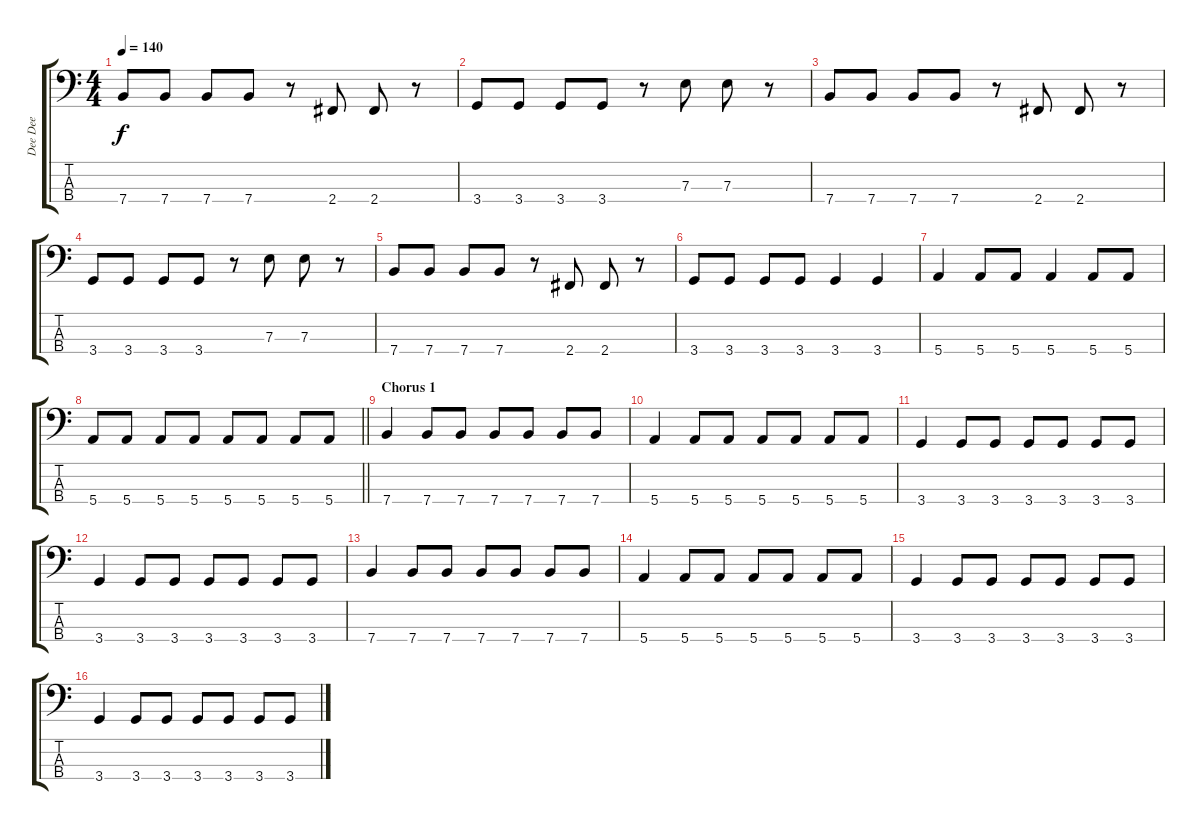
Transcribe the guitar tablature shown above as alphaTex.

\track ("Dee Dee" "Dee Dee") {instrument electricbasspick}
\staff {score tabs}
\tuning (G2 D2 A1 E1) {hide}
\ts (4 4)
\tempo 140
\clef f4
\ks c
7.4.8{dy f} 7.4.8 7.4.8 7.4.8 r.8 2.4.8 2.4.8 r.8 |
3.4.8 3.4.8 3.4.8 3.4.8 r.8 7.3.8 7.3.8 r.8 |
7.4.8 7.4.8 7.4.8 7.4.8 r.8 2.4.8 2.4.8 r.8 |
3.4.8 3.4.8 3.4.8 3.4.8 r.8 7.3.8 7.3.8 r.8 |
7.4.8 7.4.8 7.4.8 7.4.8 r.8 2.4.8 2.4.8 r.8 |
3.4.8 3.4.8 3.4.8 3.4.8 3.4.4 3.4.4 |
5.4.4 5.4.8 5.4.8 5.4.4 5.4.8 5.4.8 |
\barLineRight lightlight
5.4.8 5.4.8 5.4.8 5.4.8 5.4.8 5.4.8 5.4.8 5.4.8 |
\section ("" "Chorus 1")
7.4.4 7.4.8 7.4.8 7.4.8 7.4.8 7.4.8 7.4.8 |
5.4.4 5.4.8 5.4.8 5.4.8 5.4.8 5.4.8 5.4.8 |
3.4.4 3.4.8 3.4.8 3.4.8 3.4.8 3.4.8 3.4.8 |
3.4.4 3.4.8 3.4.8 3.4.8 3.4.8 3.4.8 3.4.8 |
7.4.4 7.4.8 7.4.8 7.4.8 7.4.8 7.4.8 7.4.8 |
5.4.4 5.4.8 5.4.8 5.4.8 5.4.8 5.4.8 5.4.8 |
3.4.4 3.4.8 3.4.8 3.4.8 3.4.8 3.4.8 3.4.8 |
3.4.4 3.4.8 3.4.8 3.4.8 3.4.8 3.4.8 3.4.8
